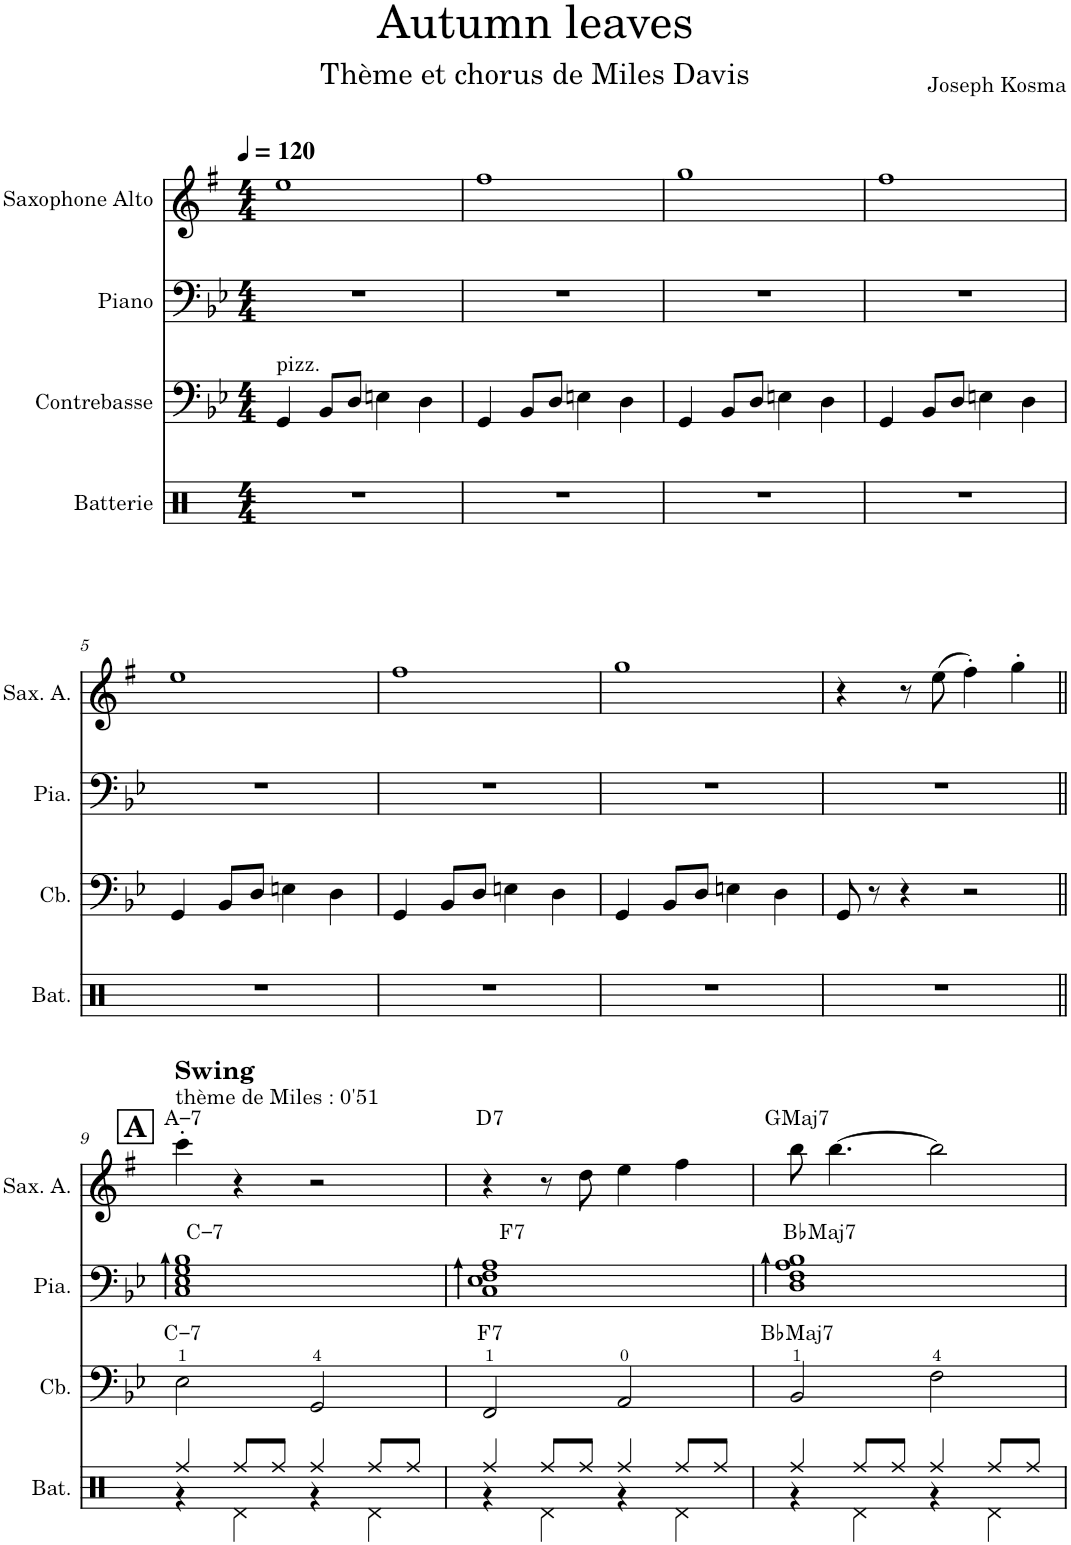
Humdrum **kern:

**kern	**kern	**harte	**kern	**harte	**kern	**harte
*part4	*part3	*part3	*part2	*part2	*part1	*part1
*staff4	*staff3	*	*staff2	*	*staff1	*
*I"Batterie	*I"Contrebasse	*	*I"Piano	*	*I"Saxophone Alto	*
*I'Bat.	*I'Cb.	*	*I'Pia.	*	*I'Sax. A.	*
*clefX	*clefF4	*	*clefF4	*	*clefG2	*
*	*Trd7c12	*	*	*	*Trd5c9	*
*k[]	*k[b-e-]	*	*k[b-e-]	*	*k[f#]	*
*M4/4	*M4/4	*	*M4/4	*	*M4/4	*
*MM120	*MM120	*	*MM120	*	*MM120	*
=1	=1	=1	=1	=1	=1	=1
!	!LO:TX:a:t=pizz.	!	!	!	!	!
1r	4GG/	.	1r	.	1ee	.
.	8BB-/L	.	.	.	.	.
.	8D/J	.	.	.	.	.
.	4En\	.	.	.	.	.
.	4D\	.	.	.	.	.
=2	=2	=2	=2	=2	=2	=2
1r	4GG/	.	1r	.	1ff#	.
.	8BB-/L	.	.	.	.	.
.	8D/J	.	.	.	.	.
.	4En\	.	.	.	.	.
.	4D\	.	.	.	.	.
=3	=3	=3	=3	=3	=3	=3
1r	4GG/	.	1r	.	1gg	.
.	8BB-/L	.	.	.	.	.
.	8D/J	.	.	.	.	.
.	4En\	.	.	.	.	.
.	4D\	.	.	.	.	.
=4	=4	=4	=4	=4	=4	=4
1r	4GG/	.	1r	.	1ff#	.
.	8BB-/L	.	.	.	.	.
.	8D/J	.	.	.	.	.
.	4En\	.	.	.	.	.
.	4D\	.	.	.	.	.
!!LO:LB:g=z
=5	=5	=5	=5	=5	=5	=5
1r	4GG/	.	1r	.	1ee	.
.	8BB-/L	.	.	.	.	.
.	8D/J	.	.	.	.	.
.	4En\	.	.	.	.	.
.	4D\	.	.	.	.	.
=6	=6	=6	=6	=6	=6	=6
1r	4GG/	.	1r	.	1ff#	.
.	8BB-/L	.	.	.	.	.
.	8D/J	.	.	.	.	.
.	4En\	.	.	.	.	.
.	4D\	.	.	.	.	.
=7	=7	=7	=7	=7	=7	=7
1r	4GG/	.	1r	.	1gg	.
.	8BB-/L	.	.	.	.	.
.	8D/J	.	.	.	.	.
.	4En\	.	.	.	.	.
.	4D\	.	.	.	.	.
=8	=8	=8	=8	=8	=8	=8
1r	8GG/	.	1r	.	4r	.
.	8r	.	.	.	.	.
.	4r	.	.	.	8r	.
.	.	.	.	.	(8ee\	.
.	2r	.	.	.	4ff#'\)	.
.	.	.	.	.	4gg'\	.
!!LO:LB:g=z
!!LO:REH:place=s1:a:B:cj:fs=14:t=A
=9||	=9||	=9||	=9||	=9||	=9||	=9||
*^	*	*	*	*	*	*
!	!	!	!	!	!	!LO:TX:a:t=thème de Miles &colon; 0'51	!
!	!	!	!LO:H:kt=7	!	!LO:H:kt=7	!LO:TX:a:B:t=Swing	!LO:H:kt=7
4Rff/	4r	2E-\	C:min7	1C 1E- 1G 1B-	C:min7	4ccc'\	A:min7
8Rff/L	4Rd\	.	.	.	.	4r	.
8Rff/J	.	.	.	.	.	.	.
4Rff/	4r	2GG/	.	.	.	2r	.
8Rff/L	4Rd\	.	.	.	.	.	.
8Rff/J	.	.	.	.	.	.	.
=10	=10	=10	=10	=10	=10	=10	=10
!	!	!	!LO:H:kt=7	!	!LO:H:kt=7	!	!LO:H:kt=7
4Rff/	4r	2FF/	F:7	1C 1E- 1F 1A	F:7	4r	D:7
8Rff/L	4Rd\	.	.	.	.	8r	.
8Rff/J	.	.	.	.	.	8dd\	.
4Rff/	4r	2AA/	.	.	.	4ee\	.
8Rff/L	4Rd\	.	.	.	.	4ff#\	.
8Rff/J	.	.	.	.	.	.	.
=11	=11	=11	=11	=11	=11	=11	=11
!	!	!	!LO:H:kt=Maj7	!	!LO:H:kt=Maj7	!	!LO:H:kt=Maj7
4Rff/	4r	2BB-/	Bb:maj7	1D 1F 1A 1B-	Bb:maj7	8bb\	G:maj7
.	.	.	.	.	.	[4.bb\	.
8Rff/L	4Rd\	.	.	.	.	.	.
8Rff/J	.	.	.	.	.	.	.
4Rff/	4r	2F\	.	.	.	2bb\]	.
8Rff/L	4Rd\	.	.	.	.	.	.
8Rff/J	.	.	.	.	.	.	.
*v	*v	*	*	*	*	*	*
=	=	=	=	=	=	=
*-	*-	*-	*-	*-	*-	*-
